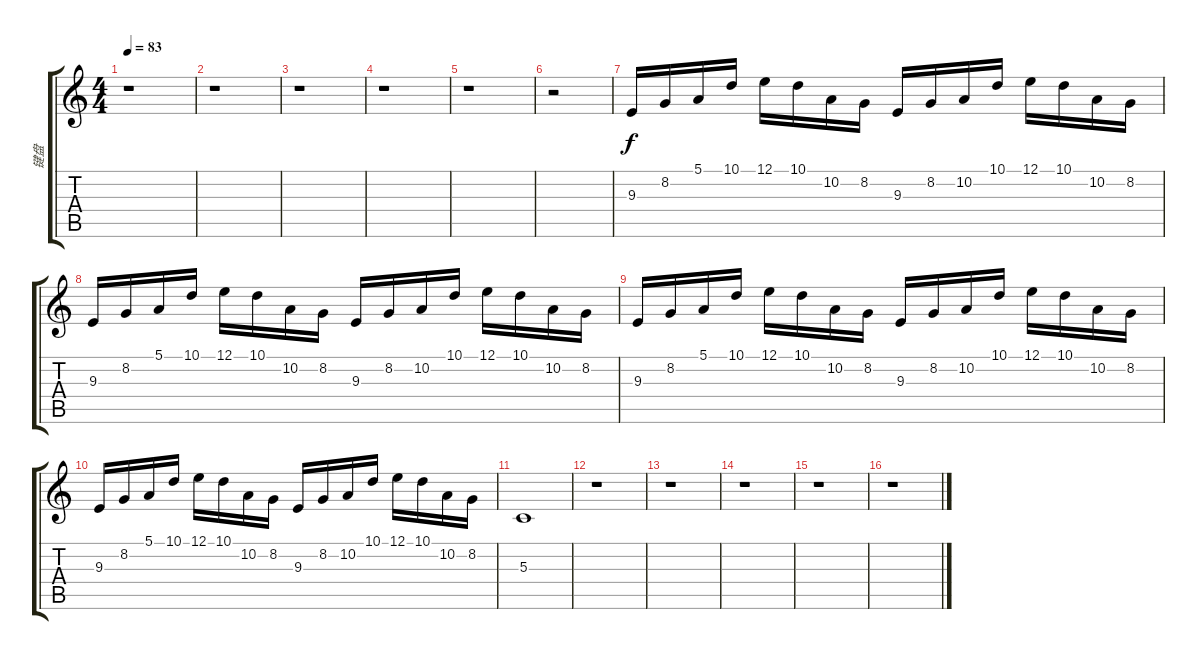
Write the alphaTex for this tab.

\track ("键盘" "键盘") {instrument synthstrings1}
\staff {score tabs}
\tuning (E4 B3 G3 D3 A2 E2) {hide}
\ts (4 4)
\tempo 83
\clef g2
\ks c
r.1{dy f instrument synthstrings1} |
r.1 |
r.1 |
r.1 |
r.1 |
r.2 |
9.3.16 8.2.16 5.1.16 10.1.16 12.1.16 10.1.16 10.2.16 8.2.16 9.3.16 8.2.16 10.2.16 10.1.16 12.1.16 10.1.16 10.2.16 8.2.16 |
9.3.16 8.2.16 5.1.16 10.1.16 12.1.16 10.1.16 10.2.16 8.2.16 9.3.16 8.2.16 10.2.16 10.1.16 12.1.16 10.1.16 10.2.16 8.2.16 |
9.3.16 8.2.16 5.1.16 10.1.16 12.1.16 10.1.16 10.2.16 8.2.16 9.3.16 8.2.16 10.2.16 10.1.16 12.1.16 10.1.16 10.2.16 8.2.16 |
9.3.16 8.2.16 5.1.16 10.1.16 12.1.16 10.1.16 10.2.16 8.2.16 9.3.16 8.2.16 10.2.16 10.1.16 12.1.16 10.1.16 10.2.16 8.2.16 |
5.3.1 |
r.1 |
r.1 |
r.1 |
r.1 |
r.1
